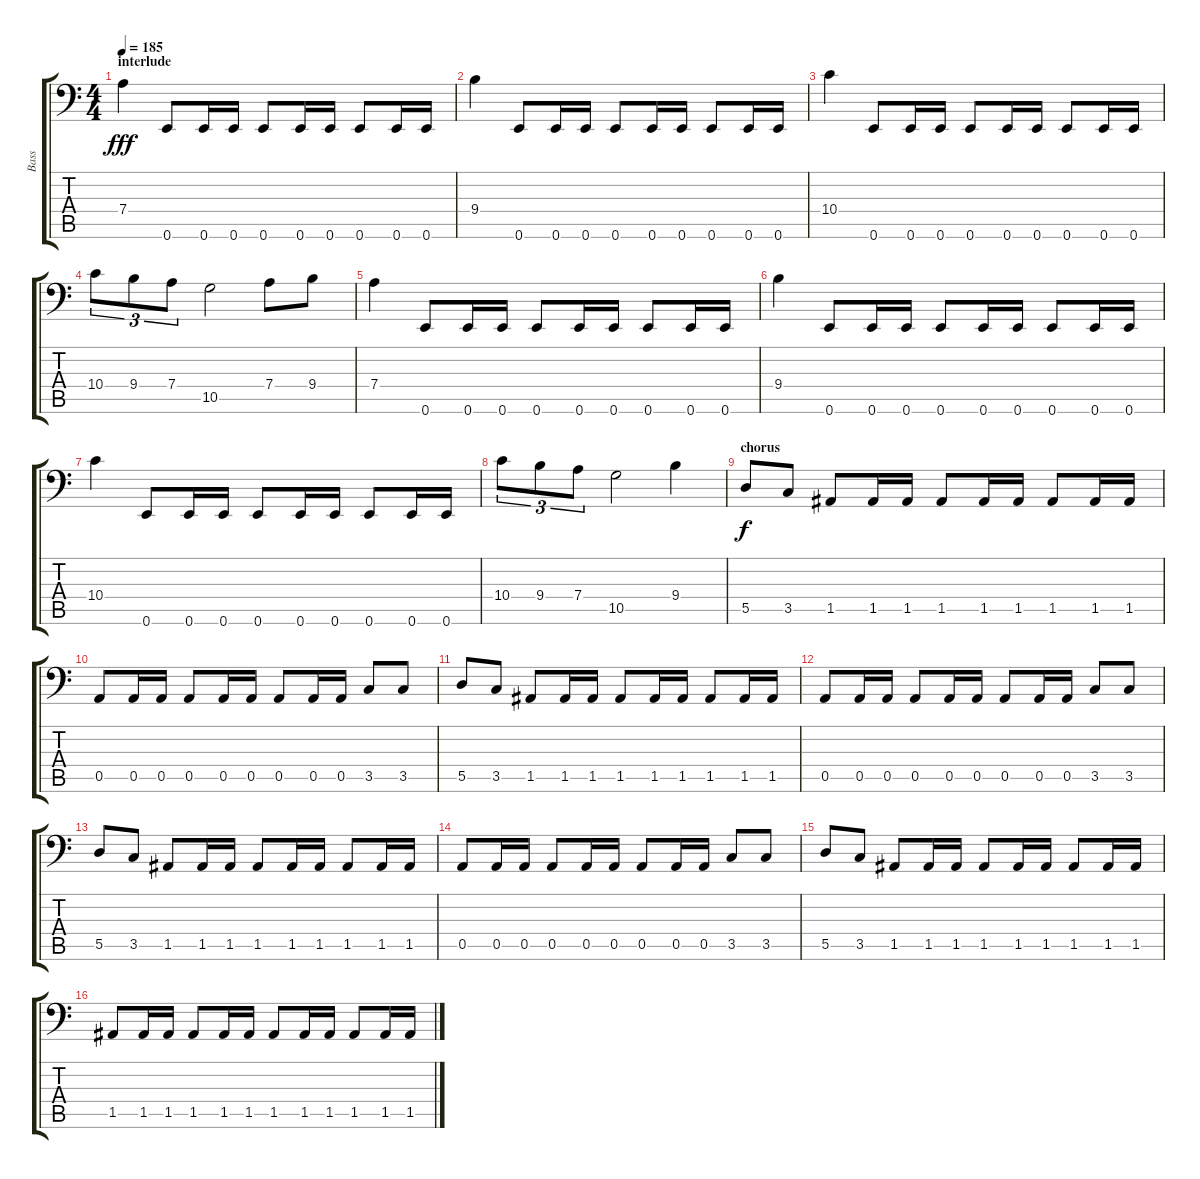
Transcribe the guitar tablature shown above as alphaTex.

\track ("Bass" "Bass") {instrument electricbassfinger}
\staff {score tabs}
\tuning (E3 B2 G2 D2 A1 E1) {hide}
\ts (4 4)
\section ("" "interlude")
\tempo 185
\clef f4
\ks c
7.4.4{dy fff} 0.6.8 0.6.16 0.6.16 0.6.8 0.6.16 0.6.16 0.6.8 0.6.16 0.6.16 |
9.4.4 0.6.8 0.6.16 0.6.16 0.6.8 0.6.16 0.6.16 0.6.8 0.6.16 0.6.16 |
10.4.4 0.6.8 0.6.16 0.6.16 0.6.8 0.6.16 0.6.16 0.6.8 0.6.16 0.6.16 |
10.4.8{tu (3 2)} 9.4.8{tu (3 2)} 7.4.8{tu (3 2)} 10.5.2 7.4.8 9.4.8 |
7.4.4 0.6.8 0.6.16 0.6.16 0.6.8 0.6.16 0.6.16 0.6.8 0.6.16 0.6.16 |
9.4.4 0.6.8 0.6.16 0.6.16 0.6.8 0.6.16 0.6.16 0.6.8 0.6.16 0.6.16 |
10.4.4 0.6.8 0.6.16 0.6.16 0.6.8 0.6.16 0.6.16 0.6.8 0.6.16 0.6.16 |
10.4.8{tu (3 2)} 9.4.8{tu (3 2)} 7.4.8{tu (3 2)} 10.5.2 9.4.4 |
\section ("" "chorus")
5.5.8{dy f} 3.5.8 1.5.8 1.5.16 1.5.16 1.5.8 1.5.16 1.5.16 1.5.8 1.5.16 1.5.16 |
0.5.8 0.5.16 0.5.16 0.5.8 0.5.16 0.5.16 0.5.8 0.5.16 0.5.16 3.5.8 3.5.8 |
5.5.8 3.5.8 1.5.8 1.5.16 1.5.16 1.5.8 1.5.16 1.5.16 1.5.8 1.5.16 1.5.16 |
0.5.8 0.5.16 0.5.16 0.5.8 0.5.16 0.5.16 0.5.8 0.5.16 0.5.16 3.5.8 3.5.8 |
5.5.8 3.5.8 1.5.8 1.5.16 1.5.16 1.5.8 1.5.16 1.5.16 1.5.8 1.5.16 1.5.16 |
0.5.8 0.5.16 0.5.16 0.5.8 0.5.16 0.5.16 0.5.8 0.5.16 0.5.16 3.5.8 3.5.8 |
5.5.8 3.5.8 1.5.8 1.5.16 1.5.16 1.5.8 1.5.16 1.5.16 1.5.8 1.5.16 1.5.16 |
1.5.8 1.5.16 1.5.16 1.5.8 1.5.16 1.5.16 1.5.8 1.5.16 1.5.16 1.5.8 1.5.16 1.5.16
